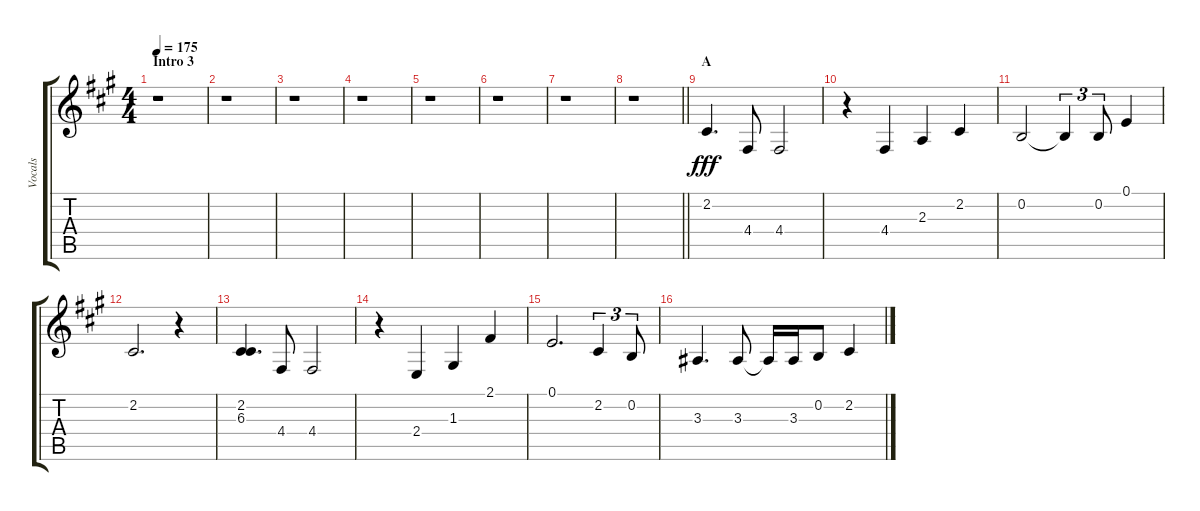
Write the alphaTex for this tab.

\track ("Vocals" "Vocals") {instrument voiceoohs}
\staff {score tabs}
\tuning (E4 B3 G3 D3 A2 E2) {hide}
\ts (4 4)
\section ("" "Intro 3")
\tempo 175
\clef g2
\ks a
r.1{dy fff} |
r.1 |
r.1 |
r.1 |
r.1 |
r.1 |
r.1 |
\barLineRight lightlight
r.1 |
\section ("" "A")
2.2.4{d} 4.4.8 4.4.2 |
r.4 4.4.4 2.3.4 2.2.4 |
0.2.2 0.2{t}.4{tu (3 2)} 0.2.8{tu (3 2)} 0.1.4 |
2.2.2{d} r.4 |
(2.2 6.3).4{d} 4.4.8 4.4.2 |
r.4 2.4.4 1.3.4 2.1.4 |
0.1.2{d} 2.2.4{tu (3 2)} 0.2.8{tu (3 2)} |
3.3.4{d} 3.3.8 3.3{t}.16 3.3.16 0.2.8 2.2.4
